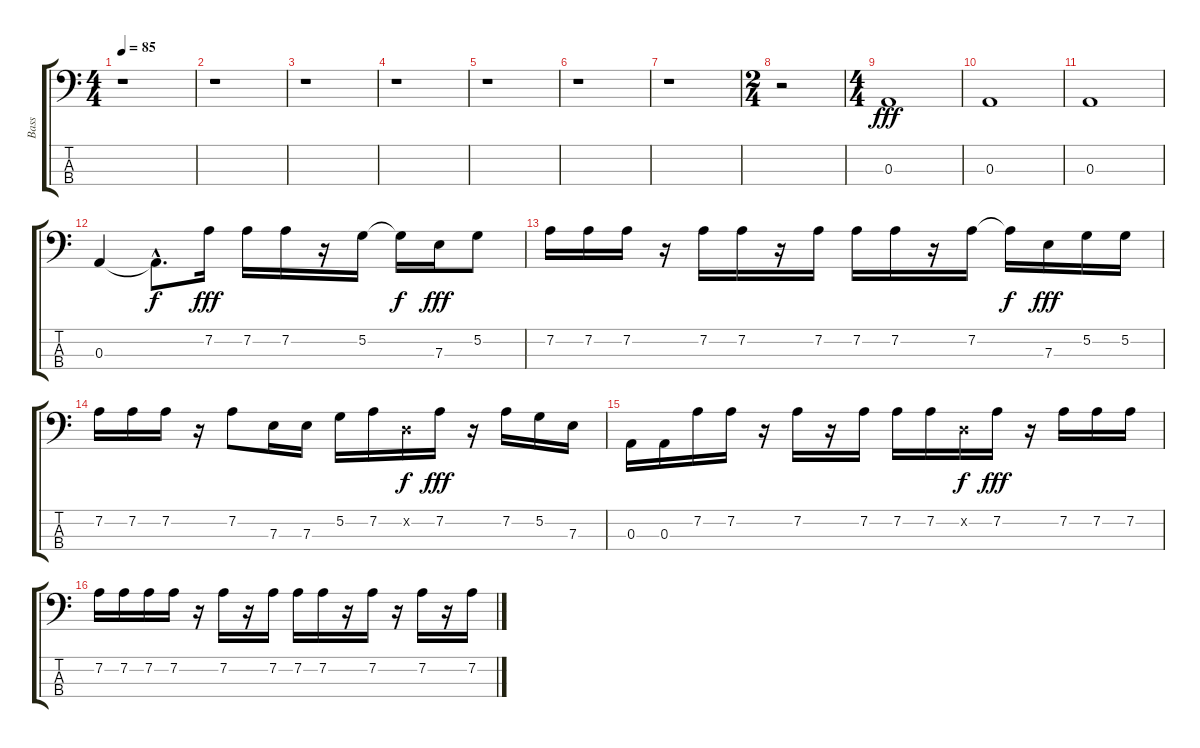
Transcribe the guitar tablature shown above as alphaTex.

\track ("Bass" "Bass") {instrument electricbassfinger}
\staff {score tabs}
\tuning (G2 D2 A1 E1) {hide}
\ts (4 4)
\tempo 85
\clef f4
\ks c
r.1{dy fff instrument electricbassfinger} |
r.1 |
r.1 |
r.1 |
r.1 |
r.1 |
r.1 |
\ts (2 4)
r.2 |
\ts (4 4)
0.3.1 |
0.3.1 |
0.3.1 |
0.3.4 0.3{hac t}.8{d dy f} 7.2.16{dy fff} 7.2.16 7.2.16 r.16 5.2.16 5.2{t}.16{dy f} 7.3.16{dy fff} 5.2.8 |
7.2.16 7.2.16 7.2.16 r.16 7.2.16 7.2.16 r.16 7.2.16 7.2.16 7.2.16 r.16 7.2.16 7.2{t}.16{dy f} 7.3.16{dy fff} 5.2.16 5.2.16 |
7.2.16 7.2.16 7.2.16 r.16 7.2.8 7.3.16 7.3.16 5.2.16 7.2.16 0.2{x}.16{dy f} 7.2.16{dy fff} r.16 7.2.16 5.2.16 7.3.16 |
0.3.16 0.3.16 7.2.16 7.2.16 r.16 7.2.16 r.16 7.2.16 7.2.16 7.2.16 0.2{x}.16{dy f} 7.2.16{dy fff} r.16 7.2.16 7.2.16 7.2.16 |
7.2.16 7.2.16 7.2.16 7.2.16 r.16 7.2.16 r.16 7.2.16 7.2.16 7.2.16 r.16 7.2.16 r.16 7.2.16 r.16 7.2.16
